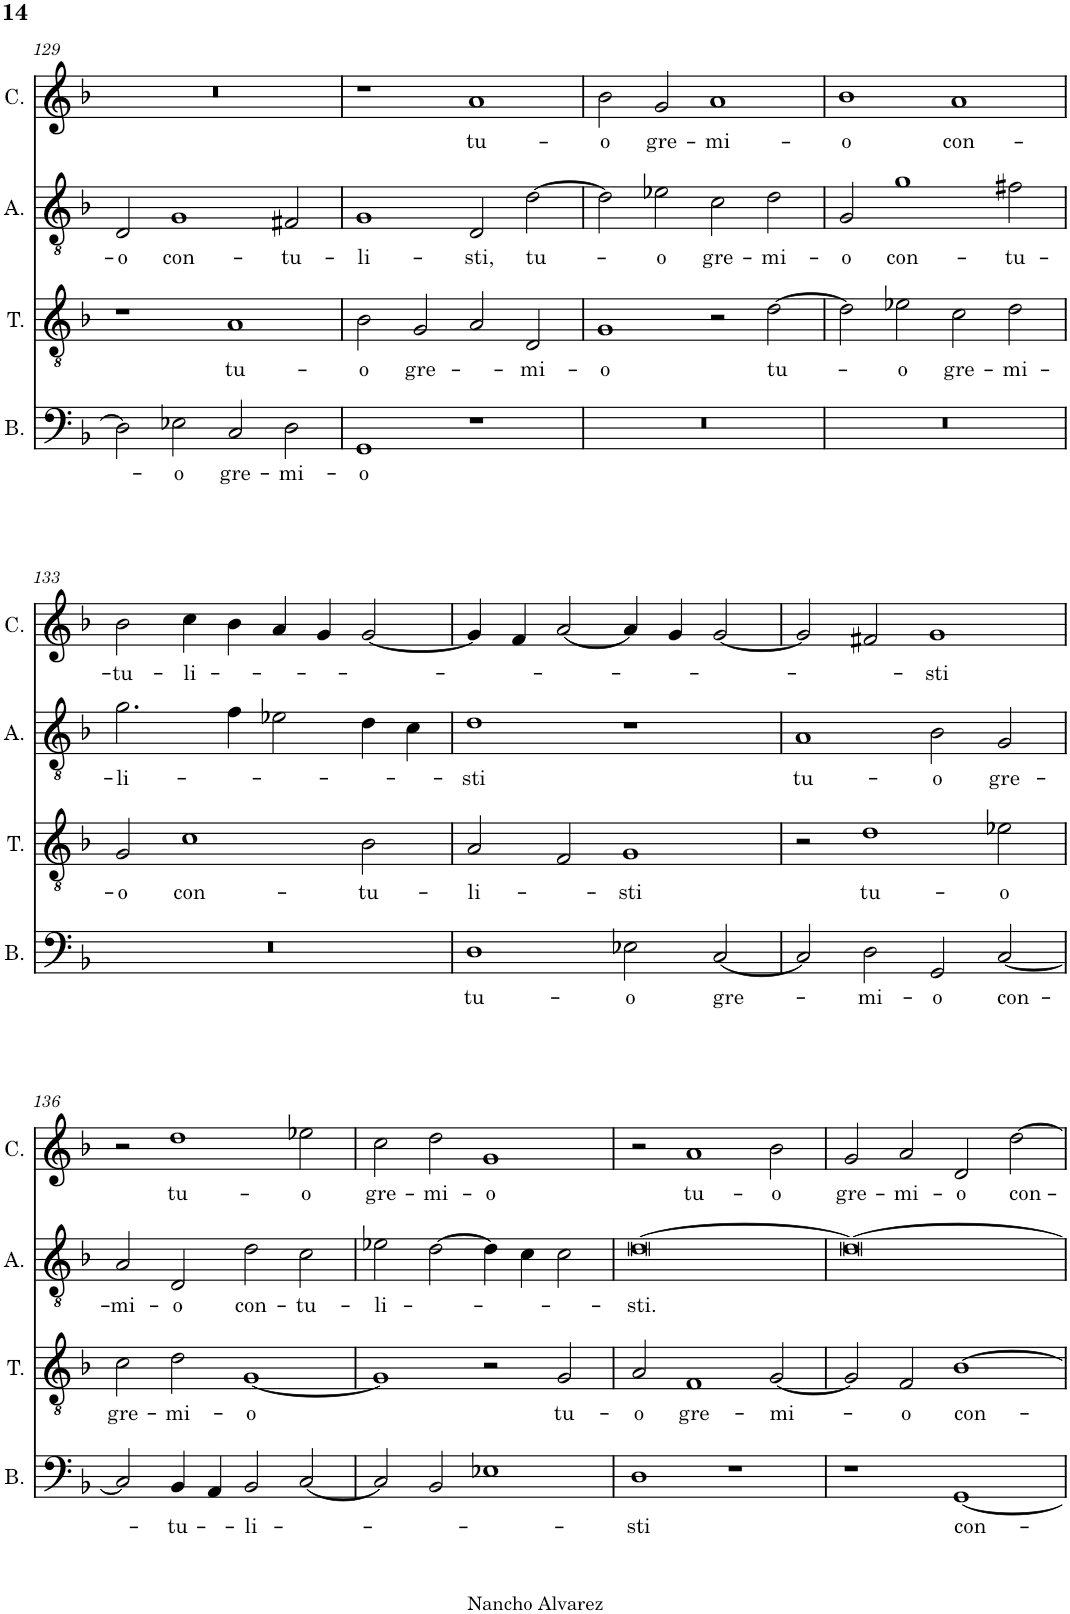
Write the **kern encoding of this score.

**kern	**text	**kern	**text	**kern	**text	**kern	**text
*part4	*part4	*part3	*part3	*part2	*part2	*part1	*part1
*staff4	*staff4	*staff3	*staff3	*staff2	*staff2	*staff1	*staff1
*I"Bassus	*	*I"Tenor	*	*I"Altus	*	*I"Cantus	*
*I'B.	*	*I'T.	*	*I'A.	*	*I'C.	*
!!LO:PB:g=z
*clefF4	*	*clefGv2	*	*clefGv2	*	*clefG2	*
*k[b-]	*	*k[b-]	*	*k[b-]	*	*k[b-]	*
*M4/2	*	*M4/2	*	*M4/2	*	*M4/2	*
=129	=129	=129	=129	=129	=129	=129	=129
!	!	!	!	!	!LO:LY:b	!	!
2D\]	.	1r	.	2D/	-o	0r	.
!	!LO:LY:b	!	!	!	!LO:LY:b	!	!
2E-X\	-o	.	.	1G	con-	.	.
!	!LO:LY:b	!	!LO:LY:b	!	!	!	!
2C/	gre-	1A	tu-	.	.	.	.
!	!LO:LY:b	!	!	!	!LO:LY:b	!	!
2D\	-mi-	.	.	2F#X/	-tu-	.	.
=130	=130	=130	=130	=130	=130	=130	=130
!	!LO:LY:b	!	!LO:LY:b	!	!LO:LY:b	!	!
1GG	-o	2B-\	-o	1G	-li-	1r	.
!	!	!	!LO:LY:b	!	!	!	!
.	.	2G/	gre-	.	.	.	.
!	!	!	!	!	!LO:LY:b	!	!LO:LY:b
1r	.	2A/	.	2D/	-sti,	1a	tu-
!	!	!	!LO:LY:b	!	!LO:LY:b	!	!
.	.	2D/	-mi-	[2d\	tu-	.	.
=131	=131	=131	=131	=131	=131	=131	=131
!	!	!	!LO:LY:b	!	!	!	!LO:LY:b
0r	.	1G	-o	2d\]	.	2b-\	-o
!	!	!	!	!	!LO:LY:b	!	!LO:LY:b
.	.	.	.	2e-X\	-o	2g/	gre-
!	!	!	!	!	!LO:LY:b	!	!LO:LY:b
.	.	2r	.	2c\	gre-	1a	-mi-
!	!	!	!LO:LY:b	!	!LO:LY:b	!	!
.	.	[2d\	tu-	2d\	-mi-	.	.
=132	=132	=132	=132	=132	=132	=132	=132
!	!	!	!	!	!LO:LY:b	!	!LO:LY:b
0r	.	2d\]	.	2G/	-o	1b-	-o
!	!	!	!LO:LY:b	!	!LO:LY:b	!	!
.	.	2e-X\	-o	1g	con-	.	.
!	!	!	!LO:LY:b	!	!	!	!LO:LY:b
.	.	2c\	gre-	.	.	1a	con-
!	!	!	!LO:LY:b	!	!LO:LY:b	!	!
.	.	2d\	-mi-	2f#X\	-tu-	.	.
!!LO:LB:g=z
=133	=133	=133	=133	=133	=133	=133	=133
!	!	!	!LO:LY:b	!	!LO:LY:b	!	!LO:LY:b
0r	.	2G/	-o	2.g\	-li-	2b-\	-tu-
!	!	!	!LO:LY:b	!	!	!	!LO:LY:b
.	.	1c	con-	.	.	4cc\	-li-
.	.	.	.	4f\	.	4b-\	.
.	.	.	.	2e-X\	.	4a/	.
.	.	.	.	.	.	4g/	.
!	!	!	!LO:LY:b	!	!	!	!
.	.	2B-\	-tu-	4d\	.	[2g/	.
.	.	.	.	4c\	.	.	.
=134	=134	=134	=134	=134	=134	=134	=134
!	!LO:LY:b	!	!LO:LY:b	!	!LO:LY:b	!	!
1D	tu-	2A/	-li-	1d	-sti	4g/]	.
.	.	.	.	.	.	4f/	.
.	.	2F/	.	.	.	[2a/	.
!	!LO:LY:b	!	!LO:LY:b	!	!	!	!
2E-X\	-o	1G	-sti	1r	.	4a/]	.
.	.	.	.	.	.	4g/	.
!	!LO:LY:b	!	!	!	!	!	!
[2C/	gre-	.	.	.	.	[2g/	.
=135	=135	=135	=135	=135	=135	=135	=135
!	!	!	!	!	!LO:LY:b	!	!
2C/]	.	2r	.	1A	tu-	2g/]	.
!	!LO:LY:b	!	!LO:LY:b	!	!	!	!
2D\	-mi-	1d	tu-	.	.	2f#X/	.
!	!LO:LY:b	!	!	!	!LO:LY:b	!	!LO:LY:b
2GG/	-o	.	.	2B-\	-o	1g	-sti
!	!LO:LY:b	!	!LO:LY:b	!	!LO:LY:b	!	!
[2C/	con-	2e-X\	-o	2G/	gre-	.	.
!!LO:LB:g=z
=136	=136	=136	=136	=136	=136	=136	=136
!	!	!	!LO:LY:b	!	!LO:LY:b	!	!
2C/]	.	2c\	gre-	2A/	-mi-	2r	.
!	!LO:LY:b	!	!LO:LY:b	!	!LO:LY:b	!	!LO:LY:b
4BB-/	-tu-	2d\	-mi-	2D/	-o	1dd	tu-
4AA/	.	.	.	.	.	.	.
!	!LO:LY:b	!	!LO:LY:b	!	!LO:LY:b	!	!
2BB-/	-li-	[1G	-o	2d\	con-	.	.
!	!	!	!	!	!LO:LY:b	!	!LO:LY:b
[2C/	.	.	.	2c\	-tu-	2ee-X\	-o
=137	=137	=137	=137	=137	=137	=137	=137
!	!	!	!	!	!LO:LY:b	!	!LO:LY:b
2C/]	.	1G]	.	2e-X\	-li-	2cc\	gre-
!	!	!	!	!	!	!	!LO:LY:b
2BB-/	.	.	.	[2d\	.	2dd\	-mi-
!	!	!	!	!	!	!	!LO:LY:b
1E-X	.	2r	.	4d\]	.	1g	-o
.	.	.	.	4c\	.	.	.
!	!	!	!LO:LY:b	!	!	!	!
.	.	2G/	tu-	2c\	.	.	.
=138	=138	=138	=138	=138	=138	=138	=138
!	!LO:LY:b	!	!LO:LY:b	!	!LO:LY:b	!	!
1D	-sti	2A/	-o	[0d	-sti.	2r	.
!	!	!	!LO:LY:b	!	!	!	!LO:LY:b
.	.	1F	gre-	.	.	1a	tu-
1r	.	.	.	.	.	.	.
!	!	!	!LO:LY:b	!	!	!	!LO:LY:b
.	.	[2G/	-mi-	.	.	2b-\	-o
=139	=139	=139	=139	=139	=139	=139	=139
!	!	!	!	!	!	!	!LO:LY:b
1r	.	2G/]	.	0d_	.	2g/	gre-
!	!	!	!LO:LY:b	!	!	!	!LO:LY:b
.	.	2F/	-o	.	.	2a/	-mi-
!	!LO:LY:b	!	!LO:LY:b	!	!	!	!LO:LY:b
[1GG	con-	[1B-	con-	.	.	2d/	-o
!	!	!	!	!	!	!	!LO:LY:b
.	.	.	.	.	.	[2dd\	con-
=	=	=	=	=	=	=	=
*-	*-	*-	*-	*-	*-	*-	*-
